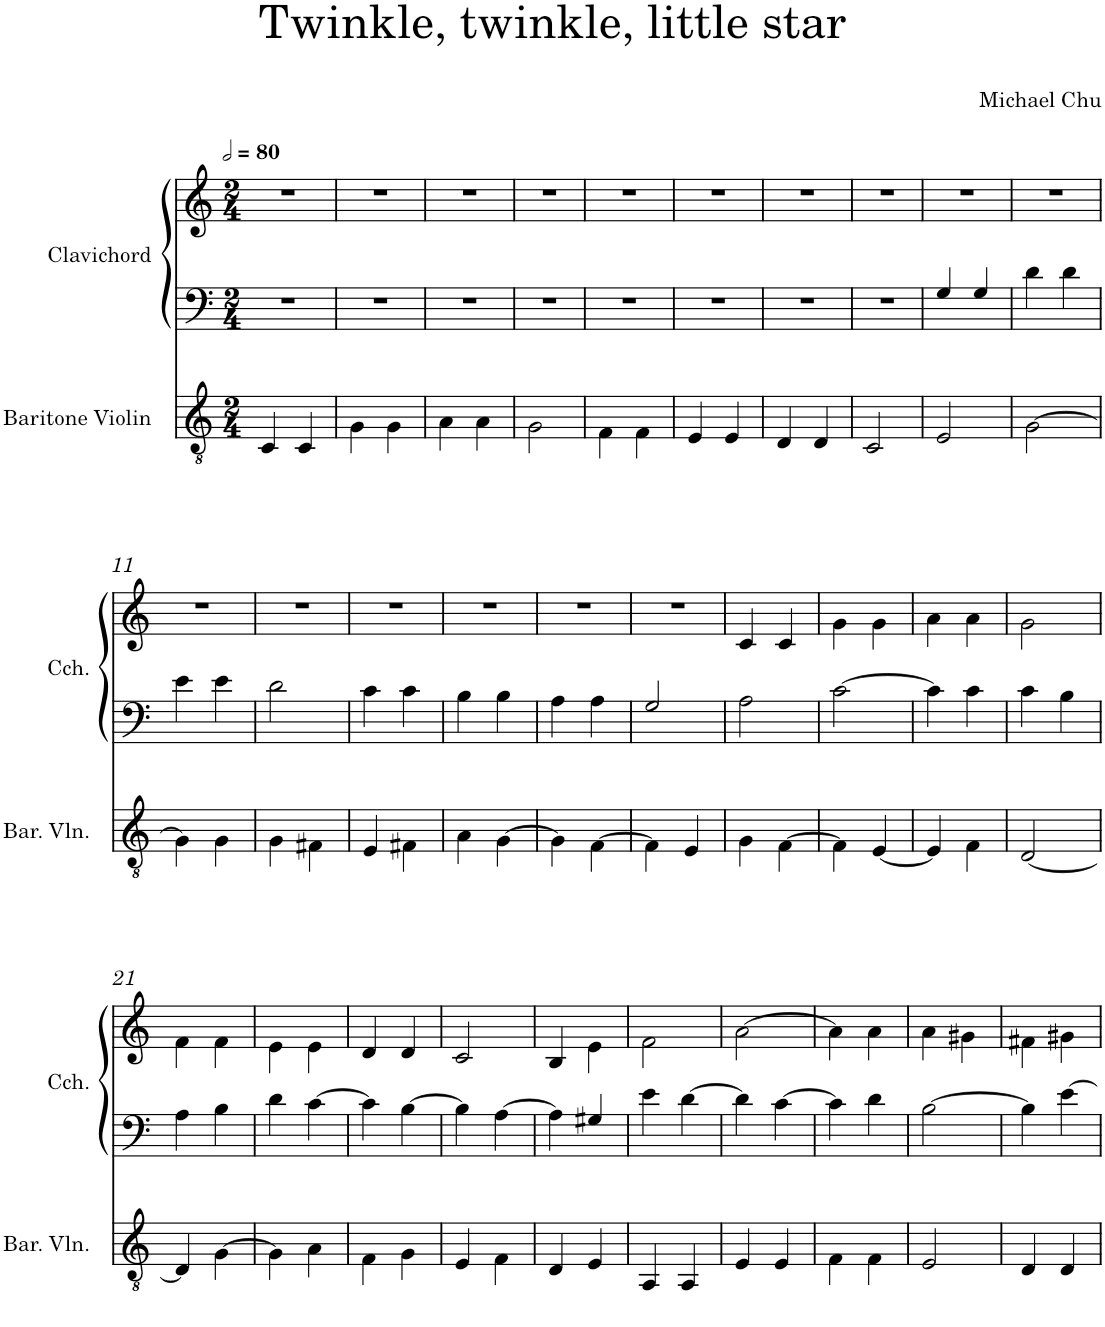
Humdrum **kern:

**kern	**kern	**kern
*part2	*part1	*part1
*staff3	*staff2	*staff1
*I"Baritone Violin	*I"Clavichord	*
*I'Bar. Vln.	*I'Cch.	*
*clefGv2	*clefF4	*clefG2
*k[]	*k[]	*k[]
*M2/4	*M2/4	*M2/4
*MM160	*MM160	*MM160
=1	=1	=1
4C/	2r	2r
4C/	.	.
=2	=2	=2
4G\	2r	2r
4G\	.	.
=3	=3	=3
4A\	2r	2r
4A\	.	.
=4	=4	=4
2G\	2r	2r
=5	=5	=5
4F\	2r	2r
4F\	.	.
=6	=6	=6
4E/	2r	2r
4E/	.	.
=7	=7	=7
4D/	2r	2r
4D/	.	.
=8	=8	=8
2C/	2r	2r
=9	=9	=9
2E/	4G/	2r
.	4G/	.
=10	=10	=10
[2G\	4d\	2r
.	4d\	.
!!LO:LB:g=z
=11	=11	=11
4G\]	4e\	2r
4G\	4e\	.
=12	=12	=12
4G\	2d\	2r
4F#X\	.	.
=13	=13	=13
4E/	4c\	2r
4F#X\	4c\	.
=14	=14	=14
4A\	4B\	2r
[4G\	4B\	.
=15	=15	=15
4G\]	4A\	2r
[4F\	4A\	.
=16	=16	=16
4F\]	2G/	2r
4E/	.	.
=17	=17	=17
4G\	2A\	4c/
[4F\	.	4c/
=18	=18	=18
4F\]	[2c\	4g\
[4E/	.	4g\
=19	=19	=19
4E/]	4c\]	4a\
4F\	4c\	4a\
=20	=20	=20
[2D/	4c\	2g\
.	4B\	.
!!LO:LB:g=z
=21	=21	=21
4D/]	4A\	4f\
[4G\	4B\	4f\
=22	=22	=22
4G\]	4d\	4e\
4A\	[4c\	4e\
=23	=23	=23
4F\	4c\]	4d/
4G\	[4B\	4d/
=24	=24	=24
4E/	4B\]	2c/
4F\	[4A\	.
=25	=25	=25
4D/	4A\]	4B/
4E/	4G#X/	4e\
=26	=26	=26
4AA/	4e\	2f\
4AA/	[4d\	.
=27	=27	=27
4E/	4d\]	[2a\
4E/	[4c\	.
=28	=28	=28
4F\	4c\]	4a\]
4F\	4d\	4a\
=29	=29	=29
2E/	[2B\	4a\
.	.	4g#X\
=30	=30	=30
4D/	4B\]	4f#X\
4D/	[4e\	4g#X\
=	=	=
*-	*-	*-
